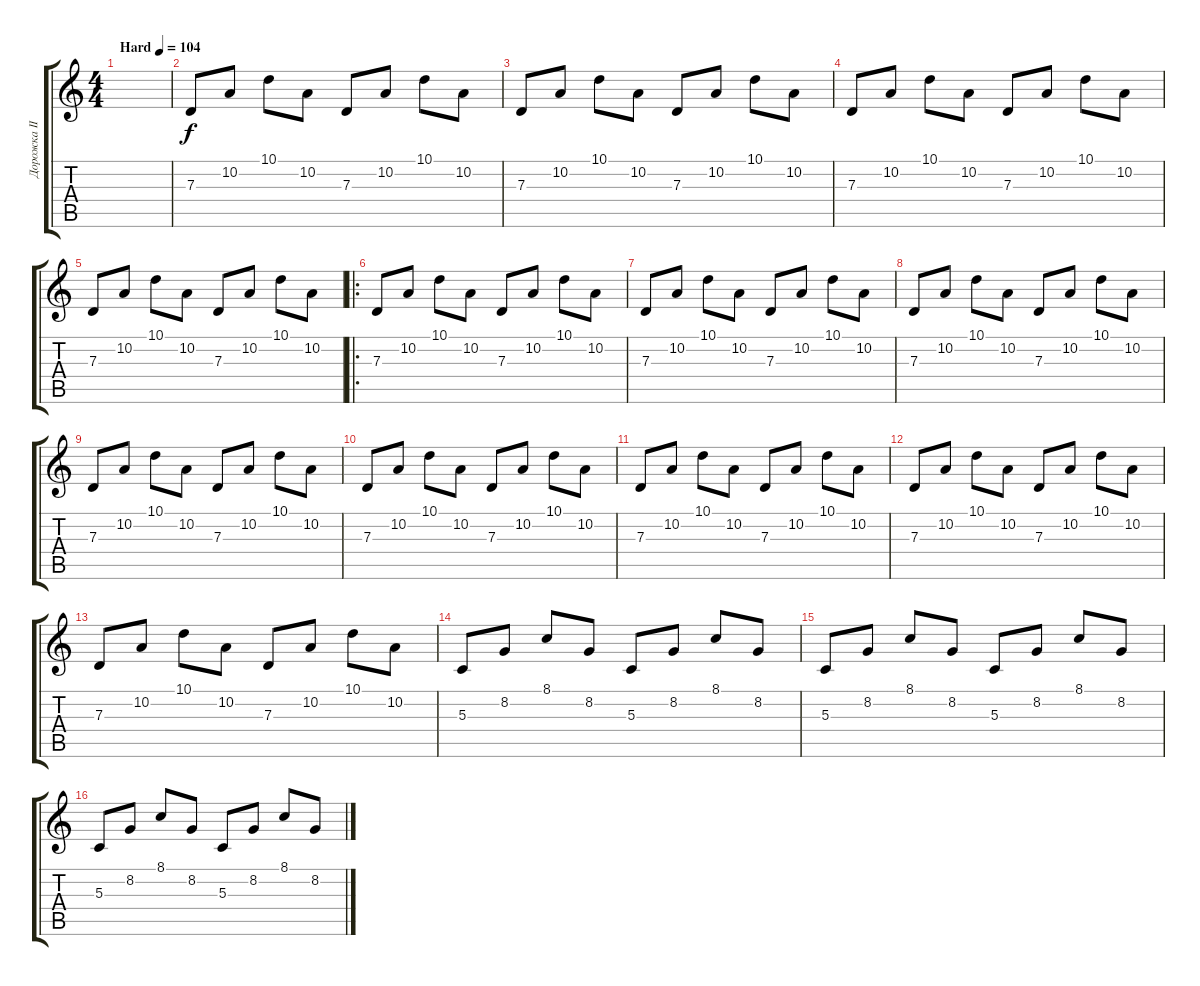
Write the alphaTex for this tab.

\track ("Дорожка III" "Дорожка II") {instrument lead1square}
\staff {score tabs}
\tuning (E4 B3 G3 D3 A2 E2) {hide}
\ts (4 4)
\tempo (104 "Hard")
\clef g2
\ks c
|
7.3.8 10.2.8 10.1.8 10.2.8 7.3.8 10.2.8 10.1.8 10.2.8 |
7.3.8 10.2.8 10.1.8 10.2.8 7.3.8 10.2.8 10.1.8 10.2.8 |
7.3.8 10.2.8 10.1.8 10.2.8 7.3.8 10.2.8 10.1.8 10.2.8 |
7.3.8 10.2.8 10.1.8 10.2.8 7.3.8 10.2.8 10.1.8 10.2.8 |
\ro
7.3.8 10.2.8 10.1.8 10.2.8 7.3.8 10.2.8 10.1.8 10.2.8 |
7.3.8 10.2.8 10.1.8 10.2.8 7.3.8 10.2.8 10.1.8 10.2.8 |
7.3.8 10.2.8 10.1.8 10.2.8 7.3.8 10.2.8 10.1.8 10.2.8 |
7.3.8 10.2.8 10.1.8 10.2.8 7.3.8 10.2.8 10.1.8 10.2.8 |
7.3.8 10.2.8 10.1.8 10.2.8 7.3.8 10.2.8 10.1.8 10.2.8 |
7.3.8 10.2.8 10.1.8 10.2.8 7.3.8 10.2.8 10.1.8 10.2.8 |
7.3.8 10.2.8 10.1.8 10.2.8 7.3.8 10.2.8 10.1.8 10.2.8 |
7.3.8 10.2.8 10.1.8 10.2.8 7.3.8 10.2.8 10.1.8 10.2.8 |
5.3.8 8.2.8 8.1.8 8.2.8 5.3.8 8.2.8 8.1.8 8.2.8 |
5.3.8 8.2.8 8.1.8 8.2.8 5.3.8 8.2.8 8.1.8 8.2.8 |
5.3.8 8.2.8 8.1.8 8.2.8 5.3.8 8.2.8 8.1.8 8.2.8
